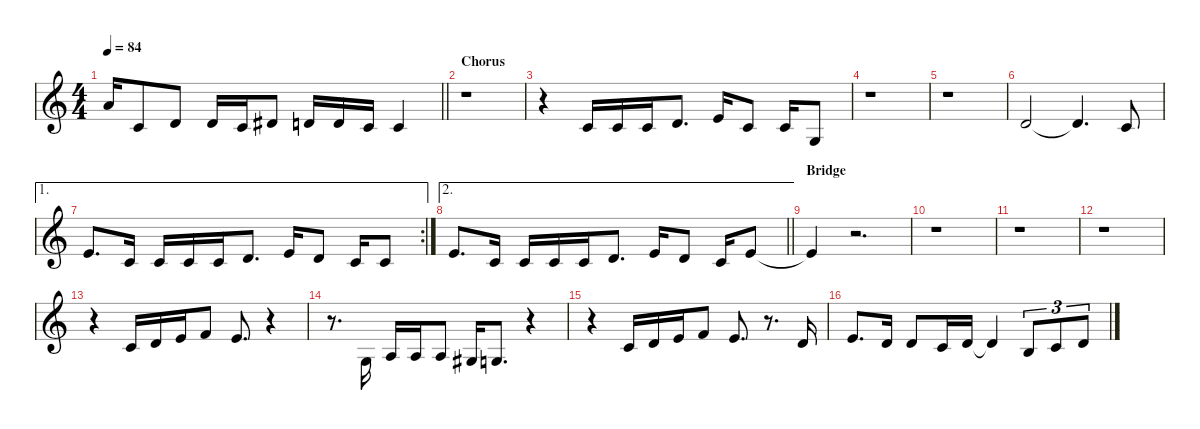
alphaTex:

\defaultSystemsLayout 4
\hideDynamics
\bracketExtendMode nobrackets
\singleTrackTrackNamePolicy hidden
\multiTrackTrackNamePolicy hidden
\firstSystemTrackNameMode fullname
\firstSystemTrackNameOrientation horizontal
\otherSystemsTrackNameOrientation horizontal
\track ("Vocals" "ob.") {defaultSystemsLayout 4 instrument oboe}
\staff {score}
\tuning (E4 B3 G3 D3 A2 E2)
\ts (4 4)
\tempo 84
\clef g2
\barLineRight lightlight
\ks c
5.1.16{dy f beam Up} 1.2.8{beam Up} 3.2.8{beam Up} 3.2.16{beam Up} 1.2.16{beam Up} 4.2{acc #}.8{beam Up} 3.2.16{beam Up} 3.2.16{beam Up} 1.2.16{beam Up} 1.2.4{beam Up} |
\section ("" "Chorus")
r.1{beam Down} |
r.4{beam Down} 1.2.16{beam Up} 1.2.16{beam Up} 1.2.16{beam Up} 3.2.8{d beam Up} 0.1.16{beam Up} 1.2.8{beam Up} 1.2.16{beam Up} 0.3.8{beam Up} |
r.1{beam Down} |
r.1{beam Down} |
3.2.2{beam Up} 3.2{t}.4{d beam Up} 1.2.8{beam Up} |
\ae 1
\rc 2
0.1.8{d beam Up} 1.2.16{beam Up} 1.2.16{beam Up} 1.2.16{beam Up} 1.2.16{beam Up} 3.2.8{d beam Up} 0.1.16{beam Up} 3.2.8{beam Up} 1.2.16{beam Up} 1.2.8{beam Up} |
\ae 2
\barLineRight lightlight
0.1.8{d beam Up} 1.2.16{beam Up} 1.2.16{beam Up} 1.2.16{beam Up} 1.2.16{beam Up} 3.2.8{d beam Up} 0.1.16{beam Up} 3.2.8{beam Up} 1.2.16{beam Up} 0.1.8{beam Up} |
\section ("" "Bridge")
0.1{t}.4{beam Up} r.2{d beam Up} |
r.1{beam Down} |
r.1{beam Down} |
r.1{beam Down} |
r.4{beam Down} 1.2.16{beam Up} 3.2.16{beam Up} 0.1.16{beam Up} 1.1.8{beam Up} 0.1.8{d beam Up} r.4{beam Up} |
r.8{d beam Down} 0.3.16{beam Up} 2.3.16{beam Up} 2.3.16{beam Up} 2.3.8{beam Up} 1.3{acc #}.16{beam Up} 0.3.8{d beam Up} r.4{beam Up} |
r.4{beam Down} 1.2.16{beam Up} 3.2.16{beam Up} 0.1.16{beam Up} 1.1.8{beam Up} 0.1.8{d beam Up} r.8{d beam Up} 3.2.16{beam Up} |
0.1.8{d beam Up} 3.2.16{beam Up} 3.2.8{beam Up} 1.2.16{beam Up} 3.2.16{beam Up} 3.2{t}.4{beam Up} 0.2.8{tu (3 2) beam Up} 1.2.8{tu (3 2) beam Up} 3.2.8{tu (3 2) beam Up}
